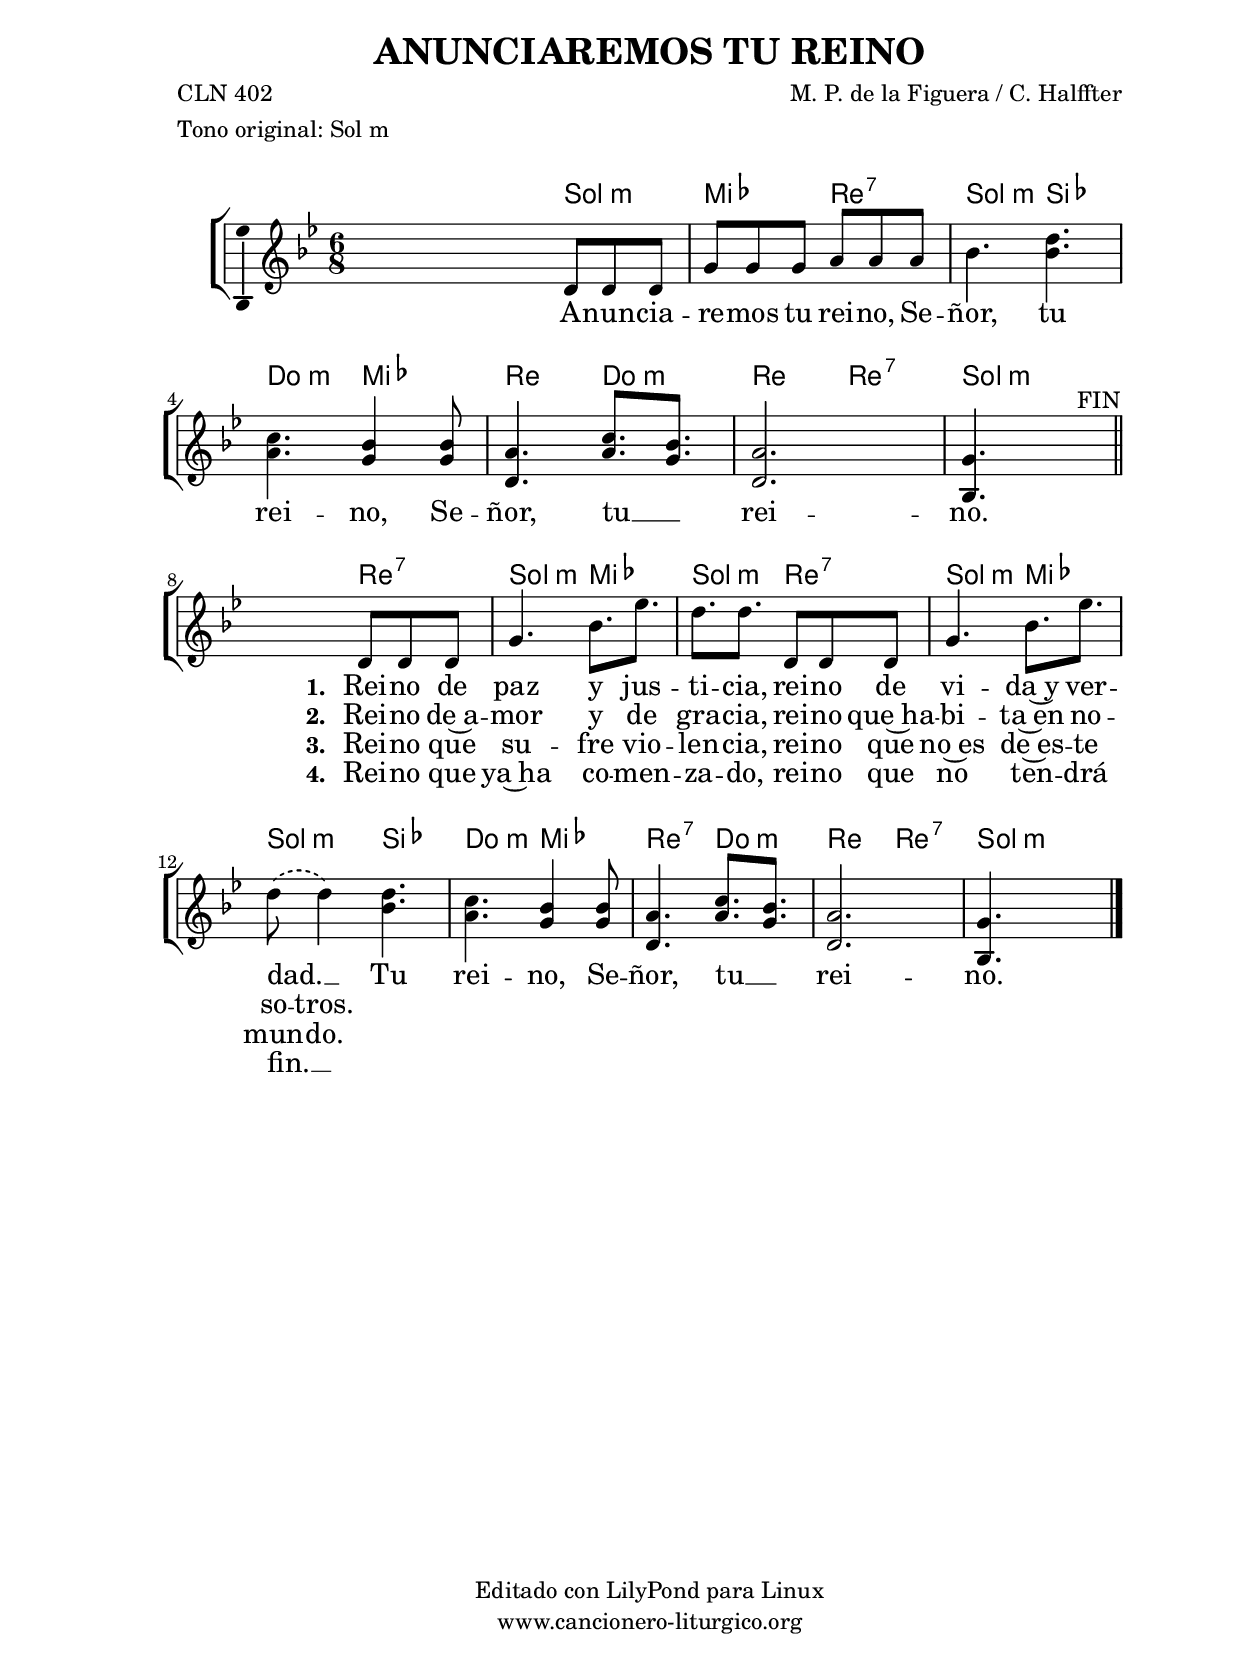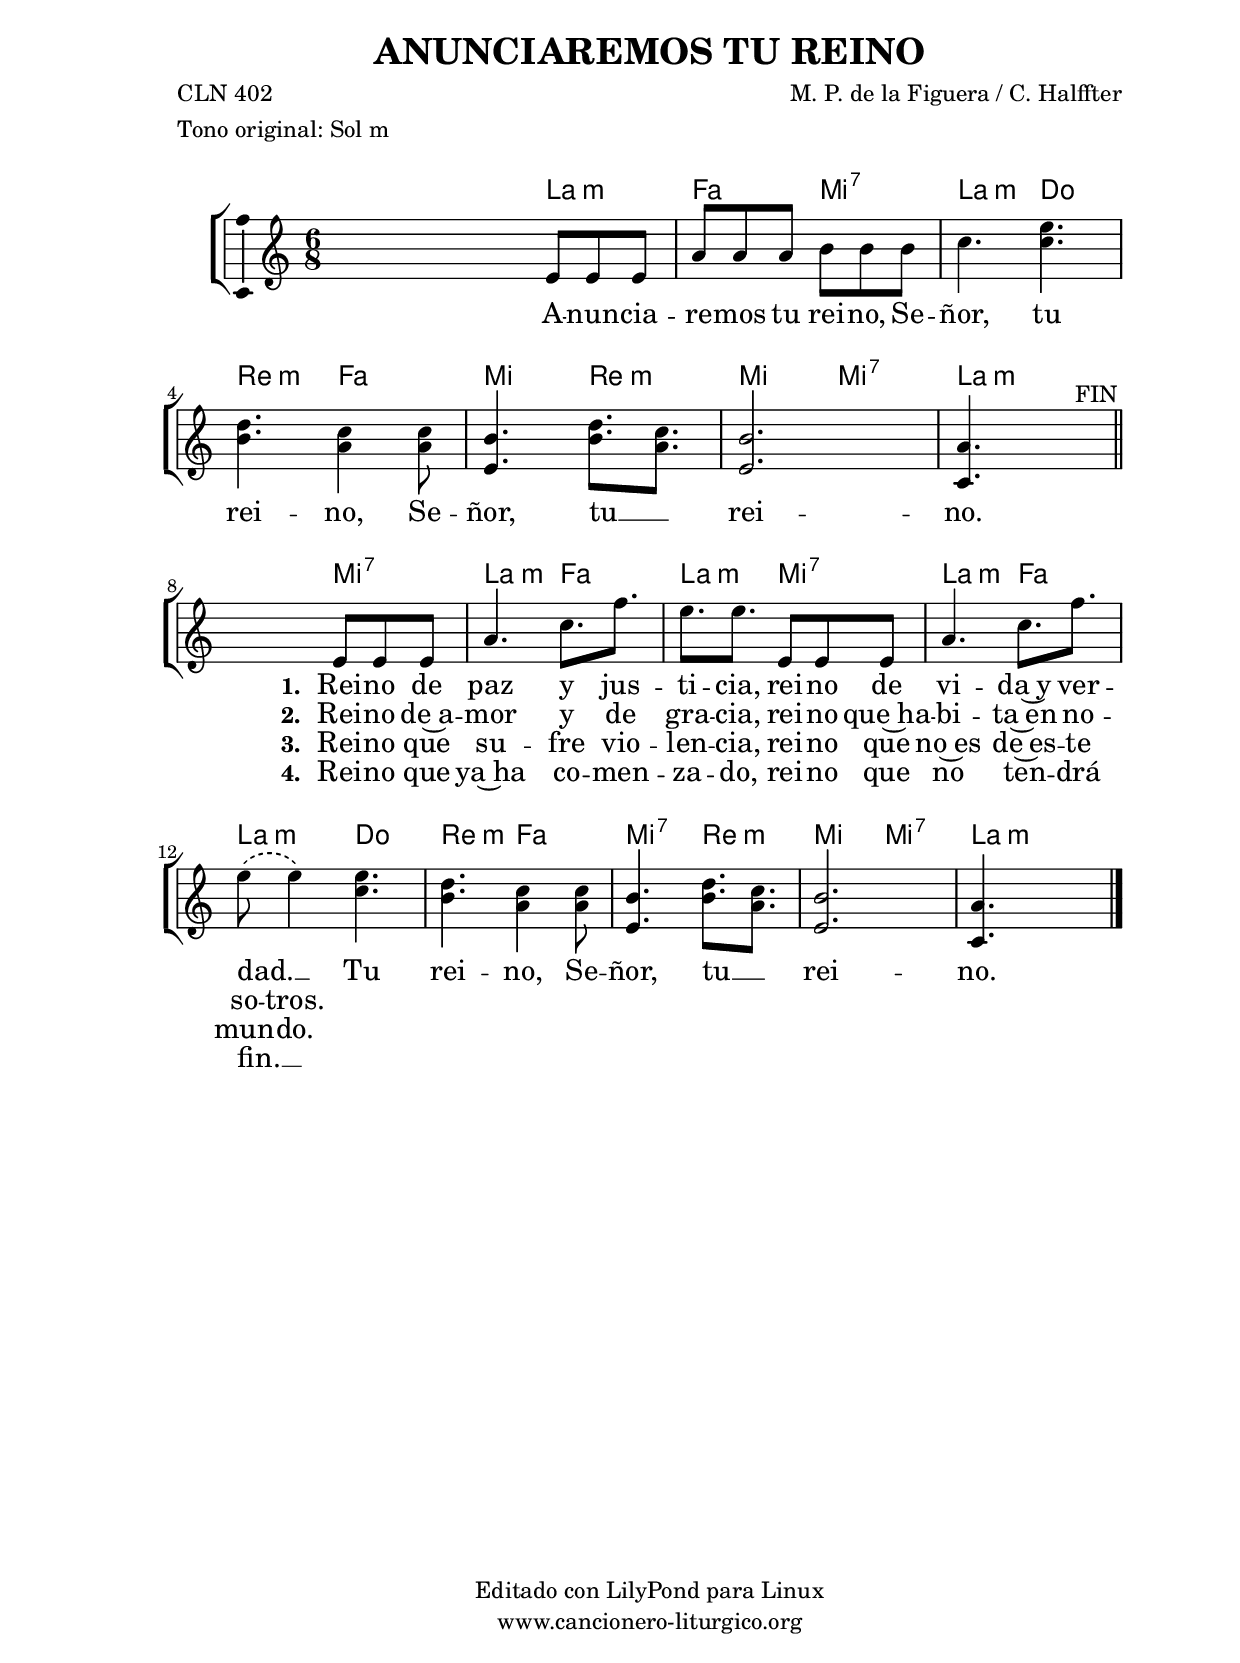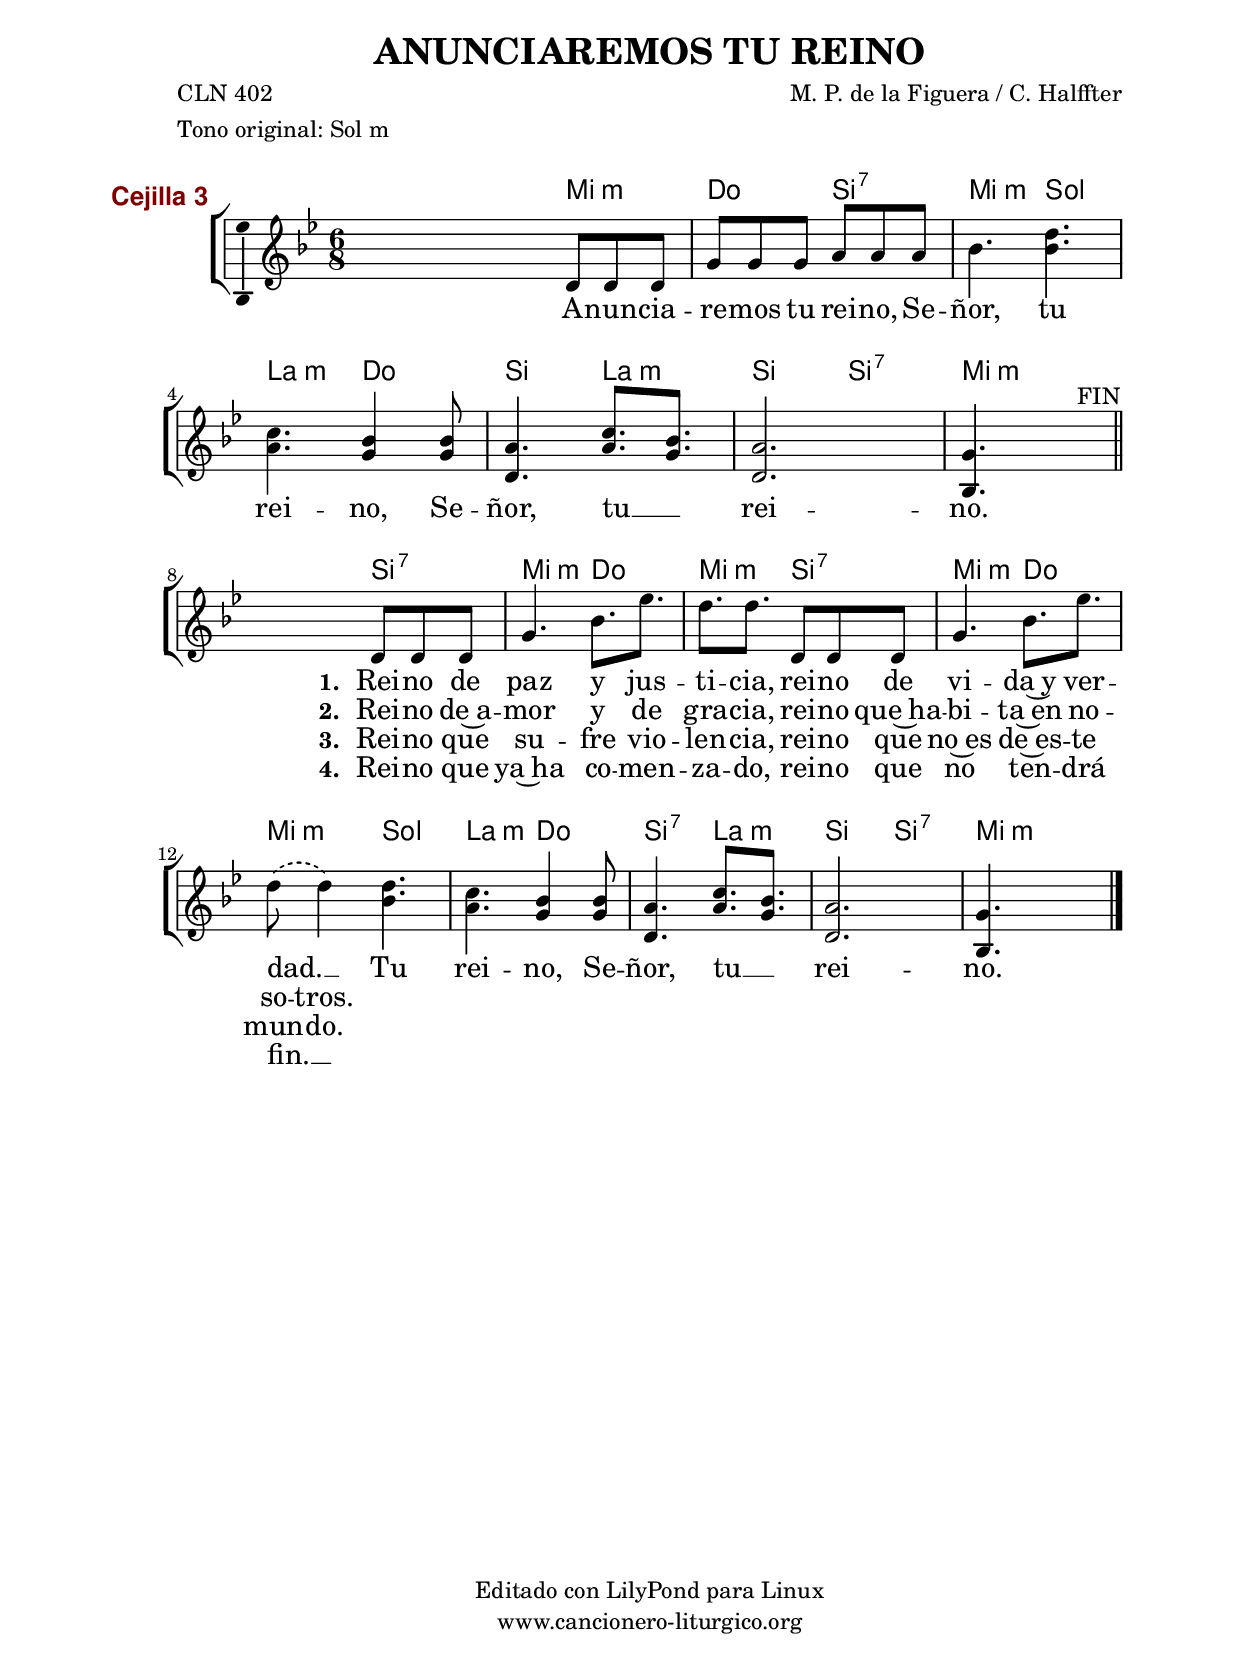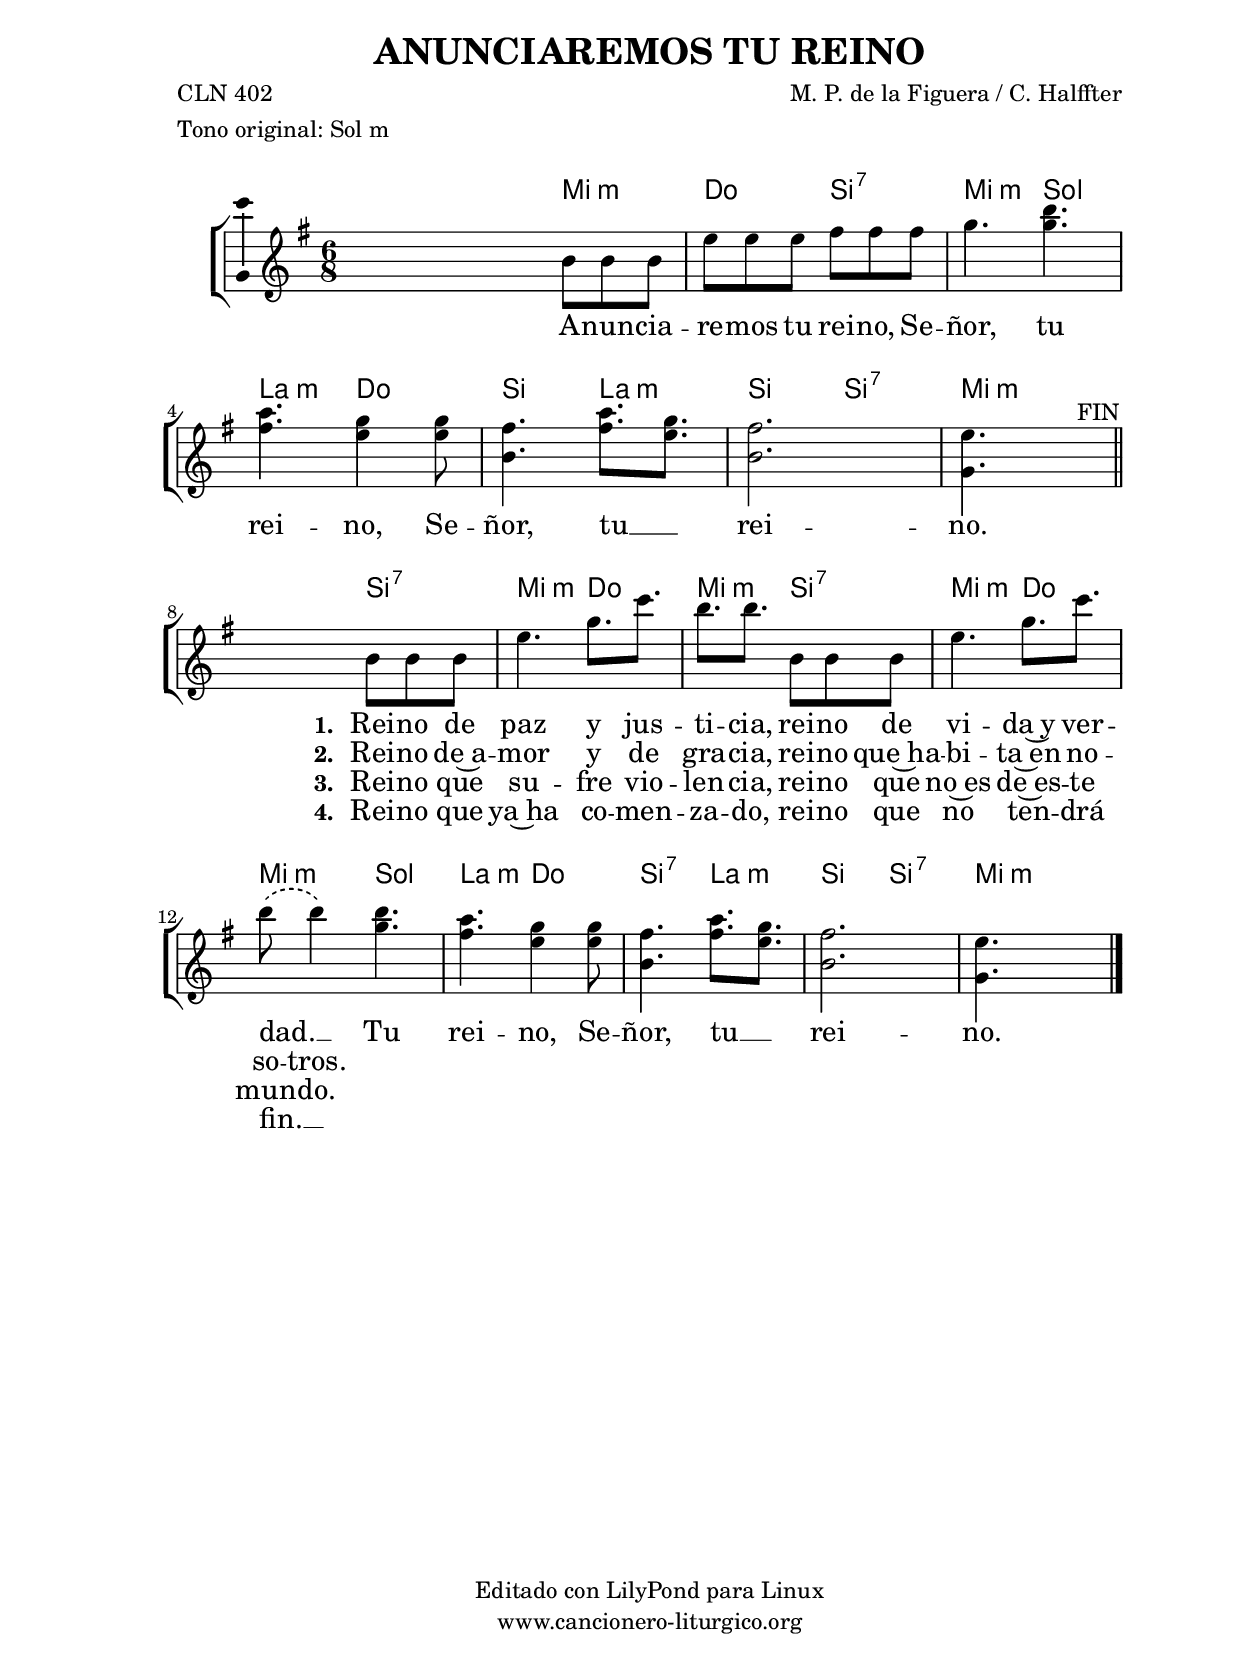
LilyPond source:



%versión de lilypond para la que se ha escrito esta partitura:
\version "2.16.0"

	%Tamaño papel
	#(set-default-paper-size "a4")
	%Tamaño partitura
	#(set-global-staff-size 20)
	%No responde al pulsar sobre una nota
	#(ly:set-option 'point-and-click #f)

%parámetros del encabezamiento:
\header {
	title = "ANUNCIAREMOS TU REINO"
	subtitle = ""
	composer = "M. P. de la Figuera / C. Halffter"
	poet = "CLN 402"
	meter = "Tono original: Sol m"
	arranger = ""
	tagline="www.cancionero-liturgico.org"
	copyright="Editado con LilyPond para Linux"
	tiempo = "Cuaresma"
	usos = "Entrada, Comunión"
	letra = ""
	}

%parámetros asociados al papel:
\paper  {
	oddHeaderMarkup = \markup {\fill-line { \on-the-fly #not-first-page \fromproperty #'header:title \on-the-fly #not-first-page \fromproperty #'header:composer }}
	evenHeaderMarkup = \markup {\fill-line { \fromproperty #'header:composer \fromproperty #'header:title }}
	#(set-paper-size "a4")
	print-page-number = ##f
	first-page-number = 1
	print-first-page-number = ##f
%	head-separation = 3.0 \cm
	top-margin = 2.0 \cm
	bottom-margin = 0.5\cm
%%%	bottom-margin = -2.0\cm
	left-margin = 3.0 \cm
	line-width = 16.0 \cm 
	indent = 8\mm
	interscoreline = 2.\mm
	between-system-space = 15\mm
%	para que las partituras no llenen la hoja:
	ragged-bottom = ##t
%	idem para la última hoja:
	ragged-last-bottom = ##f
%	para que las partituras llenen el ancho del papel:
	ragged-last = ##f
	after-title-space = 2.5 \cm
%page-count=1
system-count=4

	%Flexible Vertical Spacing
%	markup-markup-spacing =
%	#'((basic-distance . 15) (minimum-distance . 15) (padding . 3))
	markup-system-spacing =
	#'((basic-distance . 15) (minimum-distance . 15) (padding . 3))
	system-system-spacing =
	#'((basic-distance . 15) (minimum-distance . 15) (padding . 3))
	score-system-spacing =
	#'((basic-distance . 15) (minimum-distance . 15) (padding . 5))
%	top-system-spacing = % header
%	#'((basic-distance . 8) (minimum-distance . 0) (padding . 0))
%	top-markup-spacing =
%	#'((basic-distance . 20) (minimum-distance . 20) (padding . 0))
	last-bottom-spacing = % footer
	#'((basic-distance . 5) (minimum-distance . 5) (padding . 0))
%	score-markup-spacing =
%	#'((basic-distance . 16) (minimum-distance . 13) (padding . 0))

	}


%parámetros que afectan a toda la partitura:
global =  {
	%clave de sol (G):
	\clef G
	%armadura:
	\transpose e g
	\transpose g a
	\key d \minor
	\tempo 4=100
	\set Score.tempoHideNote = ##t
	}


acordes = {
	\italianChords
	\chordmode {
	\transpose e g
	\transpose g a
{

s4. d:m bes a:7 d:m f g:m bes a g:m a a:7 d:m s
s a:7 d:m bes d:m a:7 d:m bes d:m f g:m bes a:7 g:m a a:7 d:m

}
}
}

melodia = 
	\transpose e g
	\transpose g a
{
	\relative c'{
	\time 6/8

\phrasingSlurDashed

s4. a8 a a
d d d e e e
f4.
<<
{
a4.
g4. f4 f8
e4. g8. f
e2.
d4.
}
{
f4.
e4. d4 d8
a4. e'8. d
a2.
f4.
}
>>
s4.^"   FIN"

\bar "||" 
\break

s4. a8 a a
d4. f8. bes
a8. a a,8 a a
d4. f8. bes
a8 \(a4\)
<<
{
a4.
g4. f4 f8
e4. g8. f
e2.
d4.
}
{
f4.
e4. d4 d8
a4. e'8. d
a2.
f4.
}
>>
s4.

	\bar "|."
	}
	}


texto = \lyricmode {
A -- nun -- cia -- re -- mos tu rei -- no, Se -- ñor,
tu rei -- no, Se -- ñor, tu __ _ rei -- no.

\set stanza =#"1. " Rei -- no de paz y jus -- ti -- cia,
rei -- no de vi -- da~y ver -- dad. __ _

Tu rei -- no, Se -- ñor, tu __ _ rei -- no.

	}

textodos = \lyricmode {
\skip 1 \skip 1 \skip 1 \skip 1 \skip 1 \skip 1
\skip 1 \skip 1 \skip 1 \skip 1 \skip 1 \skip 1
\skip 1 \skip 1 \skip 1 \skip 1 \skip 1 \skip 1
\skip 1

\set stanza =#"2. " Rei -- no de~a -- mor y de gra -- cia,
rei -- no que~ha -- bi -- ta~en no -- so -- tros.
 
	}

textotres = \lyricmode {
\skip 1 \skip 1 \skip 1 \skip 1 \skip 1 \skip 1
\skip 1 \skip 1 \skip 1 \skip 1 \skip 1 \skip 1
\skip 1 \skip 1 \skip 1 \skip 1 \skip 1 \skip 1
\skip 1

\set stanza =#"3. " Rei -- no que su -- fre vio -- len -- cia,
rei -- no que no~es de~es -- te mun -- do.

	}

textocuatro = \lyricmode {
\skip 1 \skip 1 \skip 1 \skip 1 \skip 1 \skip 1
\skip 1 \skip 1 \skip 1 \skip 1 \skip 1 \skip 1
\skip 1 \skip 1 \skip 1 \skip 1 \skip 1 \skip 1
\skip 1

\set stanza =#"4. " Rei -- no que ya~ha co -- men -- za -- do,
rei -- no que no ten -- drá fin. __ _

	}


acordesStaff = \context ChordNames = acordesStaff <<
	\set chordChanges = ##t
	\acordes
	>>


%%%%%%%%%%%%%%%%%%%%%%%%%%%%%%%%%%% CEJILLA %%%%%%%%%%%%%%%%%%%%%%%%%%%%%%%%%%%
acordescejilla = {
%%%	\override ChordNames.ChordName #'font-size = #-1
%%%	\override ChordNames.ChordName #'font-series = #'bold
	\transpose g e {
		\acordes
		}
	}

acordescejillaStaff = \context ChordNames = acordescejillaStaff <<
	\set Staff.instrumentName = \markup \with-color #darkred \larger \bold \sans "Cejilla 3"
	\set chordChanges = ##t
	\acordescejilla
	>>
%%%%%%%%%%%%%%%%%%%%%%%%%%%%%%%%%%% CEJILLA %%%%%%%%%%%%%%%%%%%%%%%%%%%%%%%%%%%


vozStaff = \context Voice = vozStaff
\with {\consists "Ambitus_engraver"}
<<
%	\set Staff.instrumentName = ""
%	\set Staff.shortInstrumentName = ""
%	\set Staff.midiInstrument = #"clarinet"
	\set Staff.midiInstrument = #"cello"
%	\set Staff.midiInstrument = #"flute"
%	\set Staff.midiInstrument = #"electric guitar (jazz)"
%	\set Staff.midiInstrument = #"english horn"
%	\set Staff.midiInstrument = #"violin"
%	\set Staff.midiInstrument = #"glockenspiel"
	\set Staff.midiMinimumVolume = #0.7
	\set Staff.midiMaximumVolume = #0.9
	\global
	\melodia
	>>

textoStaff = \context Lyrics = textoStaff <<
	\lyricsto vozStaff \texto
	>>

textodosStaff = \context Lyrics = textodosStaff <<
	\lyricsto vozStaff \textodos
	>>

textotresStaff = \context Lyrics = textotresStaff <<
	\lyricsto vozStaff \textotres
	>>

textocuatroStaff = \context Lyrics = textocuatroStaff <<
	\lyricsto vozStaff \textocuatro
	>>

\book {
	\score {
		\context ChoirStaff {
			\override StaffGroup.SystemStartBracket #'collapse-height = #1
			\override Score.SystemStartBar #'collapse-height = #1
			<<
			\acordesStaff
			\vozStaff
			\textoStaff
			\textodosStaff
			\textotresStaff
			\textocuatroStaff
			>>
			}
		\layout {
	    		\context {
				\Lyrics
				\override LyricText #'font-size = #2
				}
	   		 \context {
				\Score
				\override StaffSymbol #'staff-space = #(magstep +3)
				}
			}
		}
	\score {
		\unfoldRepeats
		\context ChoirStaff {
			<<
			\acordesStaff
			\vozStaff
			>>
			}
		\midi {
	  		\context {
	  			\Score
				tempoWholesPerMinute = #(ly:make-moment 70 4)
				}
			}
		}
	}


%Partitura para guitarra
#(define output-suffix "G")
\book {
	\score {
		\context ChoirStaff {
			\override StaffGroup.SystemStartBracket #'collapse-height = #1
			\override Score.SystemStartBar #'collapse-height = #1
			<<
			\acordescejillaStaff
			\vozStaff
			\textoStaff
			\textodosStaff
			\textotresStaff
			\textocuatroStaff
			>>
			}
		\layout {
%%%%%%%%%%%%%%%%%%%%%%%%%%%%%%%%%%% CEJILLA %%%%%%%%%%%%%%%%%%%%%%%%%%%%%%%%%%%
			\context {
				\ChordNames \consists Instrument_name_engraver
				}
%%%%%%%%%%%%%%%%%%%%%%%%%%%%%%%%%%% CEJILLA %%%%%%%%%%%%%%%%%%%%%%%%%%%%%%%%%%%
	    		\context {
				\Lyrics
				\override LyricText #'font-size = #2
				}
	   		 \context {
				\Score
				\override StaffSymbol #'staff-space = #(magstep +3)
				}
			}
		}
	}


#(define output-suffix "C")
\book {
	\score {
		\context ChoirStaff {
			\override StaffGroup.SystemStartBracket #'collapse-height = #1
			\override Score.SystemStartBar #'collapse-height = #1
\transpose c d
			<<
			\acordesStaff
			\vozStaff
			\textoStaff
			\textodosStaff
			\textotresStaff
			\textocuatroStaff
			>>
			}
		\layout {
	    		\context {
				\Lyrics
				\override LyricText #'font-size = #2
				}
	   		 \context {
				\Score
				\override StaffSymbol #'staff-space = #(magstep +3)
				}
			}
		}
	}


#(define output-suffix "S")
\book {
	\score {
		\context ChoirStaff {
			\override StaffGroup.SystemStartBracket #'collapse-height = #1
			\override Score.SystemStartBar #'collapse-height = #1
\transpose c a
			<<
			\acordesStaff
			\vozStaff
			\textoStaff
			\textodosStaff
			\textotresStaff
			\textocuatroStaff
			>>
			}
		\layout {
	    		\context {
				\Lyrics
				\override LyricText #'font-size = #2
				}
	   		 \context {
				\Score
				\override StaffSymbol #'staff-space = #(magstep +3)
				}
			}
		}
	}


